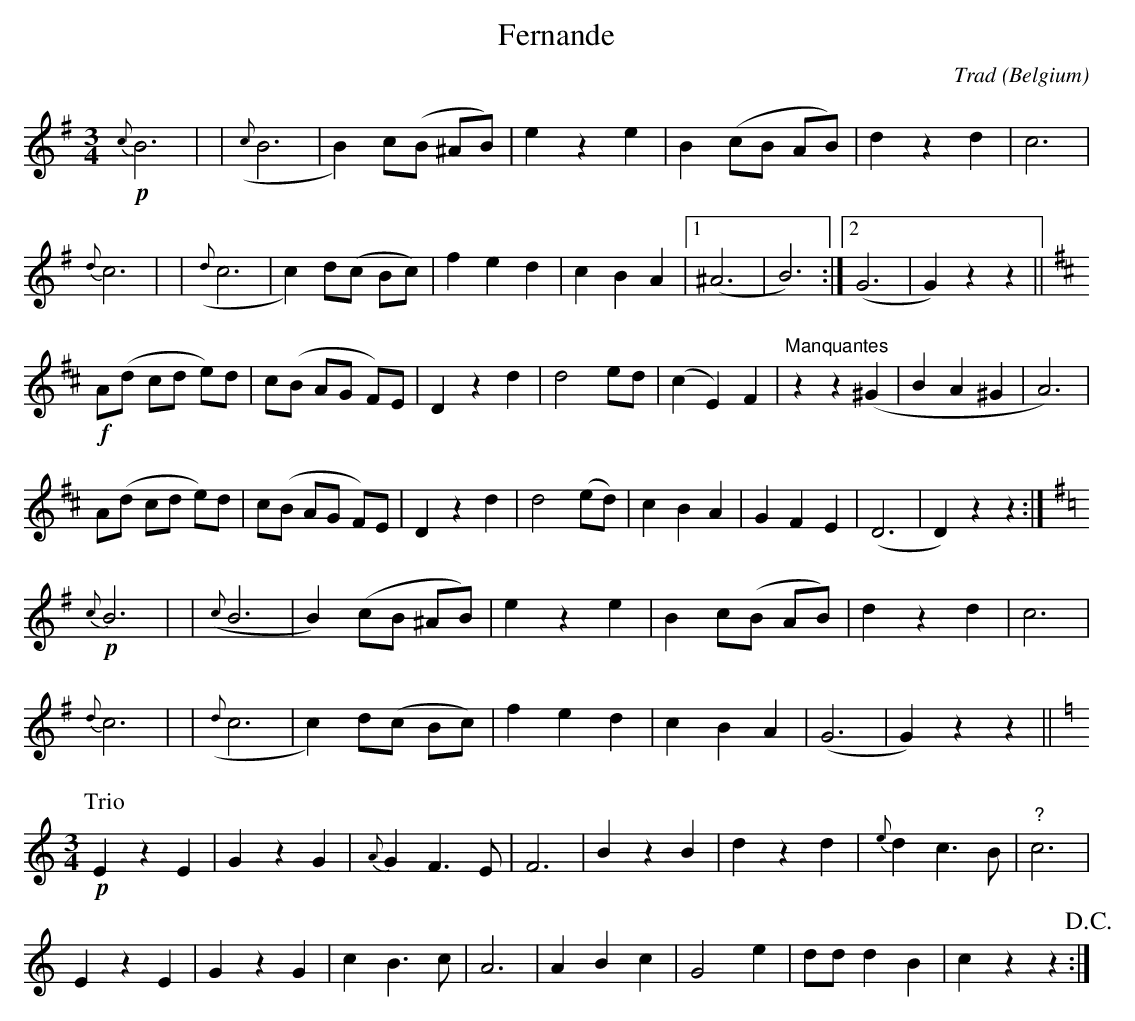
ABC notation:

X:1
T:Fernande
C:Trad
O:Belgium
M:3/4
L:1/8
K:G
!p!{c}B6|/|({c}B6|B2) c(B ^AB)|e2 z2 e2|B2 (cB AB)|d2 z2 d2|c6|
{d}c6|/|({d}c6|c2)d(c Bc)|f2 e2 d2|c2 B2 A2|[1(^A6|B6):|[2(G6|G2) z2 z2||
K:D
!f!A(d cd e)d|c(B AG F)E|D2 z2 d2|d4 ed|(c2 E2) F2|"Manquantes"z2 z2 (^G2|B2 A2 ^G2|A6)|
A(d cd e)d|c(B AG F)E|D2 z2 d2|d4 (ed)|c2 B2 A2|G2 F2 E2|(D6|D2) z2 z2:|
K:G
!p!{c}B6|/|({c}B6|B2) (cB ^AB)|e2 z2 e2|B2 c(B AB)|d2 z2 d2|c6|
{d}c6|/|({d}c6|c2)d(c Bc)|f2 e2 d2|c2 B2 A2|(G6|G2)z2z2||
K:C
M:3/4
P:Trio
!p!E2 z2 E2|G2 z2 G2|{A}G2 F2>E2|F6|B2 z2 B2|d2 z2 d2|{e}d2 c2>B2|"?"c6|
E2 z2 E2|G2 z2 G2|c2 B2>c2|A6|A2 B2 c2|G4 e2|dd d2 B2|c2 z2 z2!D.C.!:|]
